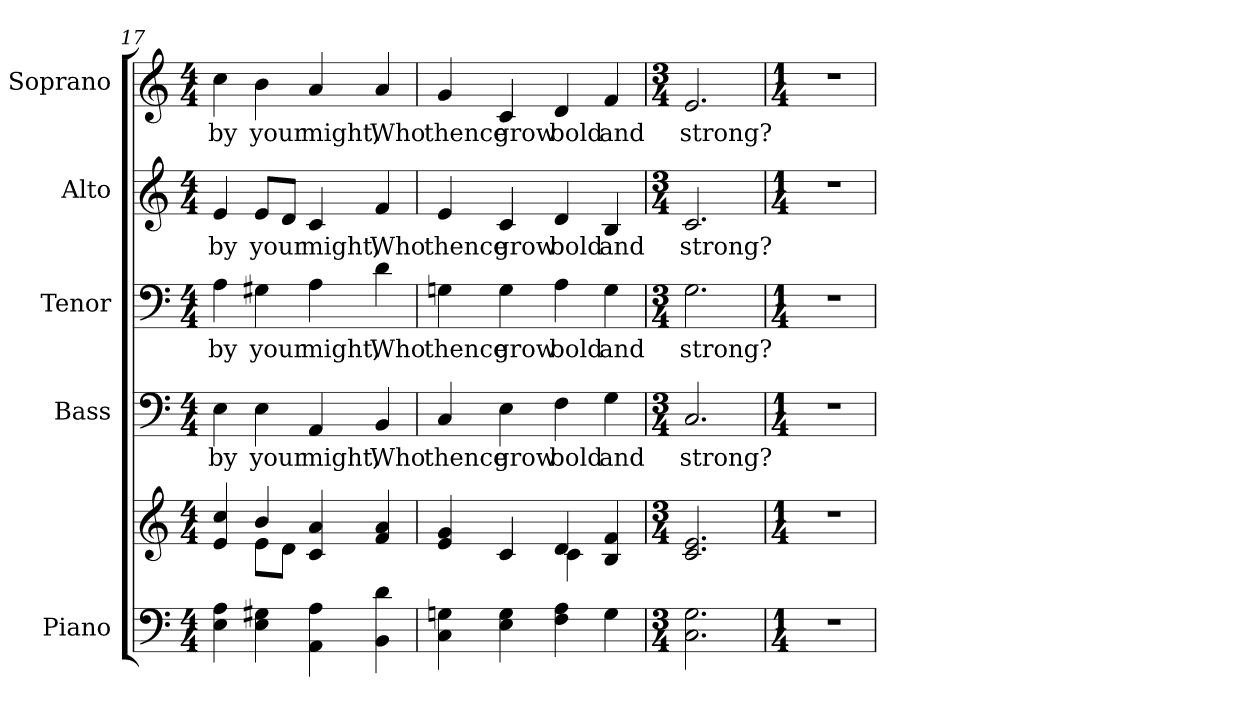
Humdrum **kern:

**kern	**kern	**kern	**text	**kern	**text	**kern	**text	**kern	**text
*part5	*part5	*part4	*part4	*part3	*part3	*part2	*part2	*part1	*part1
*staff6	*staff5	*staff4	*staff4	*staff3	*staff3	*staff2	*staff2	*staff1	*staff1
*I"Piano	*	*I"Bass	*	*I"Tenor	*	*I"Alto	*	*I"Soprano	*
*I'Pno.	*	*I'B.	*	*I'T.	*	*I'A.	*	*I'S.	*
*clefF4	*clefG2	*clefF4	*	*clefF4	*	*clefG2	*	*clefG2	*
*k[]	*k[]	*k[]	*	*k[]	*	*k[]	*	*k[]	*
*C:	*C:	*C:	*	*C:	*	*C:	*	*C:	*
*M4/4	*M4/4	*M4/4	*	*M4/4	*	*M4/4	*	*M4/4	*
=17	=17	=17	=17	=17	=17	=17	=17	=17	=17
*	*^	*	*	*	*	*	*	*	*
!	!	!	!	!LO:LY:b:color=#000000	!	!	!	!	!	!
!	!	!	!	!	!	!LO:LY:b:color=#000000	!	!	!	!
!	!	!	!	!	!	!	!	!LO:LY:b:color=#000000	!	!
!	!	!	!	!	!	!	!	!	!	!LO:LY:b:color=#000000
4Ei\ 4Ai	4ei/ 4cci	4ryy	4Ei\	by	4Ai\	by	4ei/	by	4cci\	by
!	!	!	!	!LO:LY:b:color=#000000	!	!	!	!	!	!
!	!	!	!	!	!	!LO:LY:b:color=#000000	!	!	!	!
!	!	!	!	!	!	!	!	!LO:LY:b:color=#000000	!	!
!	!	!	!	!	!	!	!	!	!	!LO:LY:b:color=#000000
4Ei\ 4G#Xi	4bi/	8ei\L	4Ei\	your	4G#Xi\	your	8ei/L	your	4bi\	your
.	.	8di\J	.	.	.	.	8di/J	.	.	.
!	!	!	!	!LO:LY:b:color=#000000	!	!	!	!	!	!
!	!	!	!	!	!	!LO:LY:b:color=#000000	!	!	!	!
!	!	!	!	!	!	!	!	!LO:LY:b:color=#000000	!	!
!	!	!	!	!	!	!	!	!	!	!LO:LY:b:color=#000000
4AAi\ 4Ai	4ci/ 4ai	2ryy	4AAi/	might,	4Ai\	might,	4ci/	might,	4ai/	might,
!	!	!	!	!LO:LY:b:color=#000000	!	!	!	!	!	!
!	!	!	!	!	!	!LO:LY:b:color=#000000	!	!	!	!
!	!	!	!	!	!	!	!	!LO:LY:b:color=#000000	!	!
!	!	!	!	!	!	!	!	!	!	!LO:LY:b:color=#000000
4BBi\ 4di	4fi/ 4ai	.	4BBi/	Who	4di\	Who	4fi/	Who	4ai/	Who
=18	=18	=18	=18	=18	=18	=18	=18	=18	=18	=18
!	!	!	!	!LO:LY:b:color=#000000	!	!	!	!	!	!
!	!	!	!	!	!	!LO:LY:b:color=#000000	!	!	!	!
!	!	!	!	!	!	!	!	!LO:LY:b:color=#000000	!	!
!	!	!	!	!	!	!	!	!	!	!LO:LY:b:color=#000000
4Ci\ 4Gni	4ei/ 4gi	2ryy	4Ci/	thence	4Gni\	thence	4ei/	thence	4gi/	thence
!	!	!	!	!LO:LY:b:color=#000000	!	!	!	!	!	!
!	!	!	!	!	!	!LO:LY:b:color=#000000	!	!	!	!
!	!	!	!	!	!	!	!	!LO:LY:b:color=#000000	!	!
!	!	!	!	!	!	!	!	!	!	!LO:LY:b:color=#000000
4Ei\ 4Gi	4ci/	.	4Ei\	grow	4Gi\	grow	4ci/	grow	4ci/	grow
!	!	!	!	!LO:LY:b:color=#000000	!	!	!	!	!	!
!	!	!	!	!	!	!LO:LY:b:color=#000000	!	!	!	!
!	!	!	!	!	!	!	!	!LO:LY:b:color=#000000	!	!
!	!	!	!	!	!	!	!	!	!	!LO:LY:b:color=#000000
4Fi\ 4Ai	4di/	4ci\	4Fi\	bold	4Ai\	bold	4di/	bold	4di/	bold
!	!	!	!	!LO:LY:b:color=#000000	!	!	!	!	!	!
!	!	!	!	!	!	!LO:LY:b:color=#000000	!	!	!	!
!	!	!	!	!	!	!	!	!LO:LY:b:color=#000000	!	!
!	!	!	!	!	!	!	!	!	!	!LO:LY:b:color=#000000
4Gi\	4Bi/ 4fi	4ryy	4Gi\	and	4Gi\	and	4Bi/	and	4fi/	and
*	*v	*v	*	*	*	*	*	*	*	*
!!LO:PB:g=z
=19	=19	=19	=19	=19	=19	=19	=19	=19	=19
*M3/4	*M3/4	*M3/4	*	*M3/4	*	*M3/4	*	*M3/4	*
*	*^	*	*	*	*	*	*	*	*
!	!	!	!	!LO:LY:b:color=#000000	!	!	!	!	!	!
*	*v	*v	*	*	*	*	*	*	*	*
*	*^	*	*	*	*	*	*	*	*
!	!	!	!	!	!	!LO:LY:b:color=#000000	!	!	!	!
*	*v	*v	*	*	*	*	*	*	*	*
*	*^	*	*	*	*	*	*	*	*
!	!	!	!	!	!	!	!	!LO:LY:b:color=#000000	!	!
*	*v	*v	*	*	*	*	*	*	*	*
*	*^	*	*	*	*	*	*	*	*
!	!	!	!	!	!	!	!	!	!	!LO:LY:b:color=#000000
*	*v	*v	*	*	*	*	*	*	*	*
2.Ci\ 2.Gi	2.ci/ 2.ei	2.Ci/	strong?	2.Gi\	strong?	2.ci/	strong?	2.ei/	strong?
=20	=20	=20	=20	=20	=20	=20	=20	=20	=20
*M1/4	*M1/4	*M1/4	*	*M1/4	*	*M1/4	*	*M1/4	*
4r	4r	4r	.	4r	.	4r	.	4r	.
=	=	=	=	=	=	=	=	=	=
*-	*-	*-	*-	*-	*-	*-	*-	*-	*-
